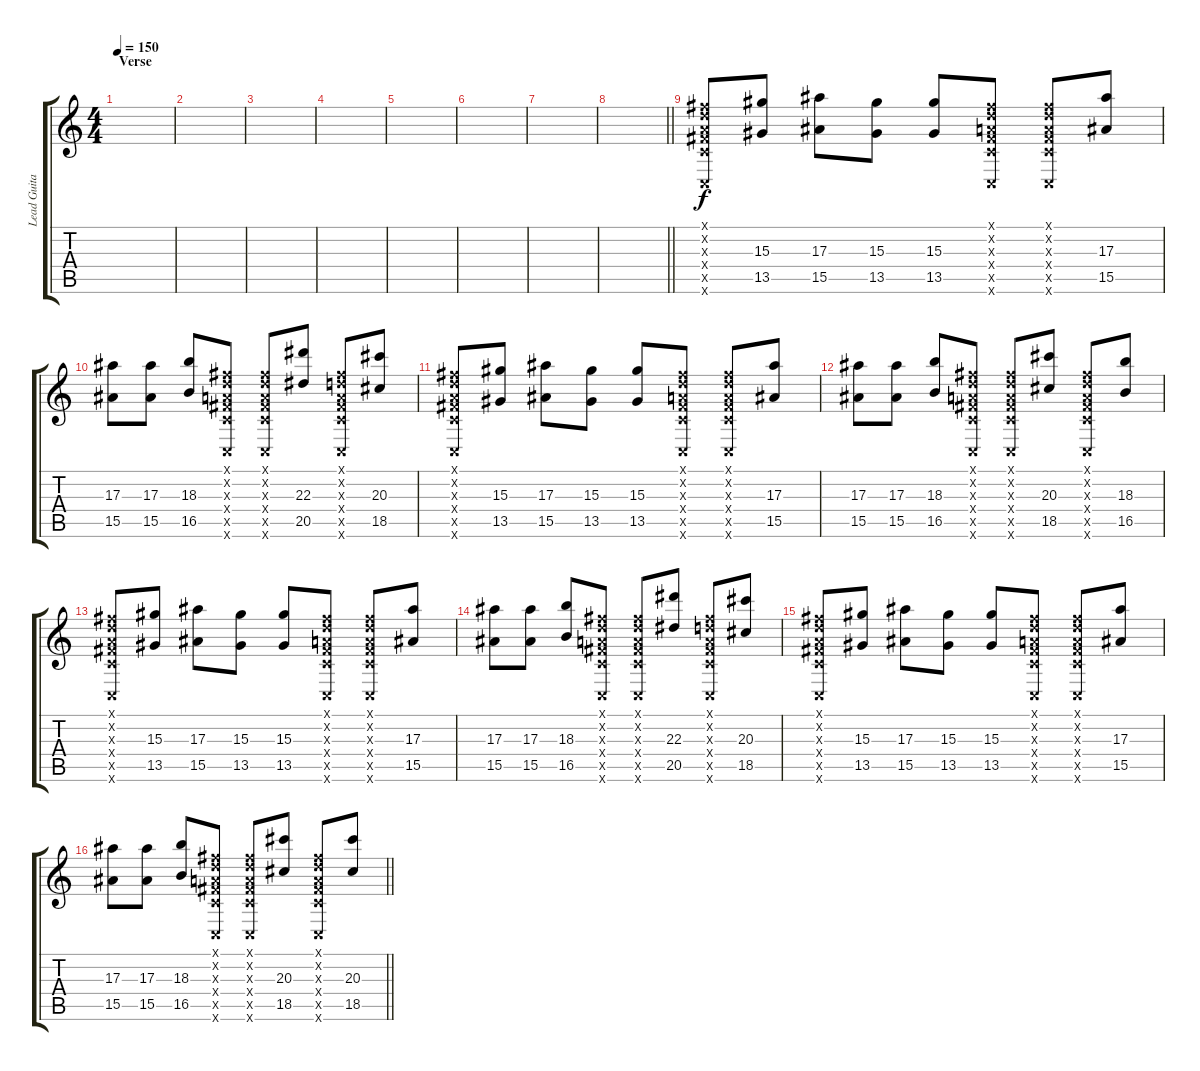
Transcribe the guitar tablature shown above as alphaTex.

\track ("Lead Guitar" "Lead Guita") {instrument overdrivenguitar}
\staff {score tabs}
\tuning (D4 A3 F3 C3 G2 C2) {hide}
\ts (4 4)
\section ("" "Verse")
\tempo 150
\clef g2
\ks c
|
|
|
|
|
|
|
\barLineRight lightlight
|
\section ("" "")
(0.1{x} 0.2{x} 13.3{x} 0.4{x} 11.5{x} 0.6{x}).8 (15.3 13.5).8 (17.3 15.5).8 (15.3 13.5).8 (15.3 13.5).8 (0.1{x} 0.2{x} 13.3{x} 0.4{x} 11.5{x} 0.6{x}).8 (0.1{x} 0.2{x} 13.3{x} 0.4{x} 11.5{x} 0.6{x}).8 (17.3 15.5).8 |
(17.3 15.5).8 (17.3 15.5).8 (18.3 16.5).8 (0.1{x} 0.2{x} 13.3{x} 0.4{x} 11.5{x} 0.6{x}).8 (0.1{x} 0.2{x} 13.3{x} 0.4{x} 11.5{x} 0.6{x}).8 (22.3 20.5).8 (0.1{x} 0.2{x} 13.3{x} 0.4{x} 11.5{x} 0.6{x}).8 (20.3 18.5).8 |
(0.1{x} 0.2{x} 13.3{x} 0.4{x} 11.5{x} 0.6{x}).8 (15.3 13.5).8 (17.3 15.5).8 (15.3 13.5).8 (15.3 13.5).8 (0.1{x} 0.2{x} 13.3{x} 0.4{x} 11.5{x} 0.6{x}).8 (0.1{x} 0.2{x} 13.3{x} 0.4{x} 11.5{x} 0.6{x}).8 (17.3 15.5).8 |
(17.3 15.5).8 (17.3 15.5).8 (18.3 16.5).8 (0.1{x} 0.2{x} 13.3{x} 0.4{x} 11.5{x} 0.6{x}).8 (0.1{x} 0.2{x} 13.3{x} 0.4{x} 11.5{x} 0.6{x}).8 (20.3 18.5).8 (0.1{x} 0.2{x} 13.3{x} 0.4{x} 11.5{x} 0.6{x}).8 (18.3 16.5).8 |
(0.1{x} 0.2{x} 13.3{x} 0.4{x} 11.5{x} 0.6{x}).8 (15.3 13.5).8 (17.3 15.5).8 (15.3 13.5).8 (15.3 13.5).8 (0.1{x} 0.2{x} 13.3{x} 0.4{x} 11.5{x} 0.6{x}).8 (0.1{x} 0.2{x} 13.3{x} 0.4{x} 11.5{x} 0.6{x}).8 (17.3 15.5).8 |
(17.3 15.5).8 (17.3 15.5).8 (18.3 16.5).8 (0.1{x} 0.2{x} 13.3{x} 0.4{x} 11.5{x} 0.6{x}).8 (0.1{x} 0.2{x} 13.3{x} 0.4{x} 11.5{x} 0.6{x}).8 (22.3 20.5).8 (0.1{x} 0.2{x} 13.3{x} 0.4{x} 11.5{x} 0.6{x}).8 (20.3 18.5).8 |
(0.1{x} 0.2{x} 13.3{x} 0.4{x} 11.5{x} 0.6{x}).8 (15.3 13.5).8 (17.3 15.5).8 (15.3 13.5).8 (15.3 13.5).8 (0.1{x} 0.2{x} 13.3{x} 0.4{x} 11.5{x} 0.6{x}).8 (0.1{x} 0.2{x} 13.3{x} 0.4{x} 11.5{x} 0.6{x}).8 (17.3 15.5).8 |
\barLineRight lightlight
(17.3 15.5).8 (17.3 15.5).8 (18.3 16.5).8 (0.1{x} 0.2{x} 13.3{x} 0.4{x} 11.5{x} 0.6{x}).8 (0.1{x} 0.2{x} 13.3{x} 0.4{x} 11.5{x} 0.6{x}).8 (20.3 18.5).8 (0.1{x} 0.2{x} 13.3{x} 0.4{x} 11.5{x} 0.6{x}).8 (20.3 18.5).8
